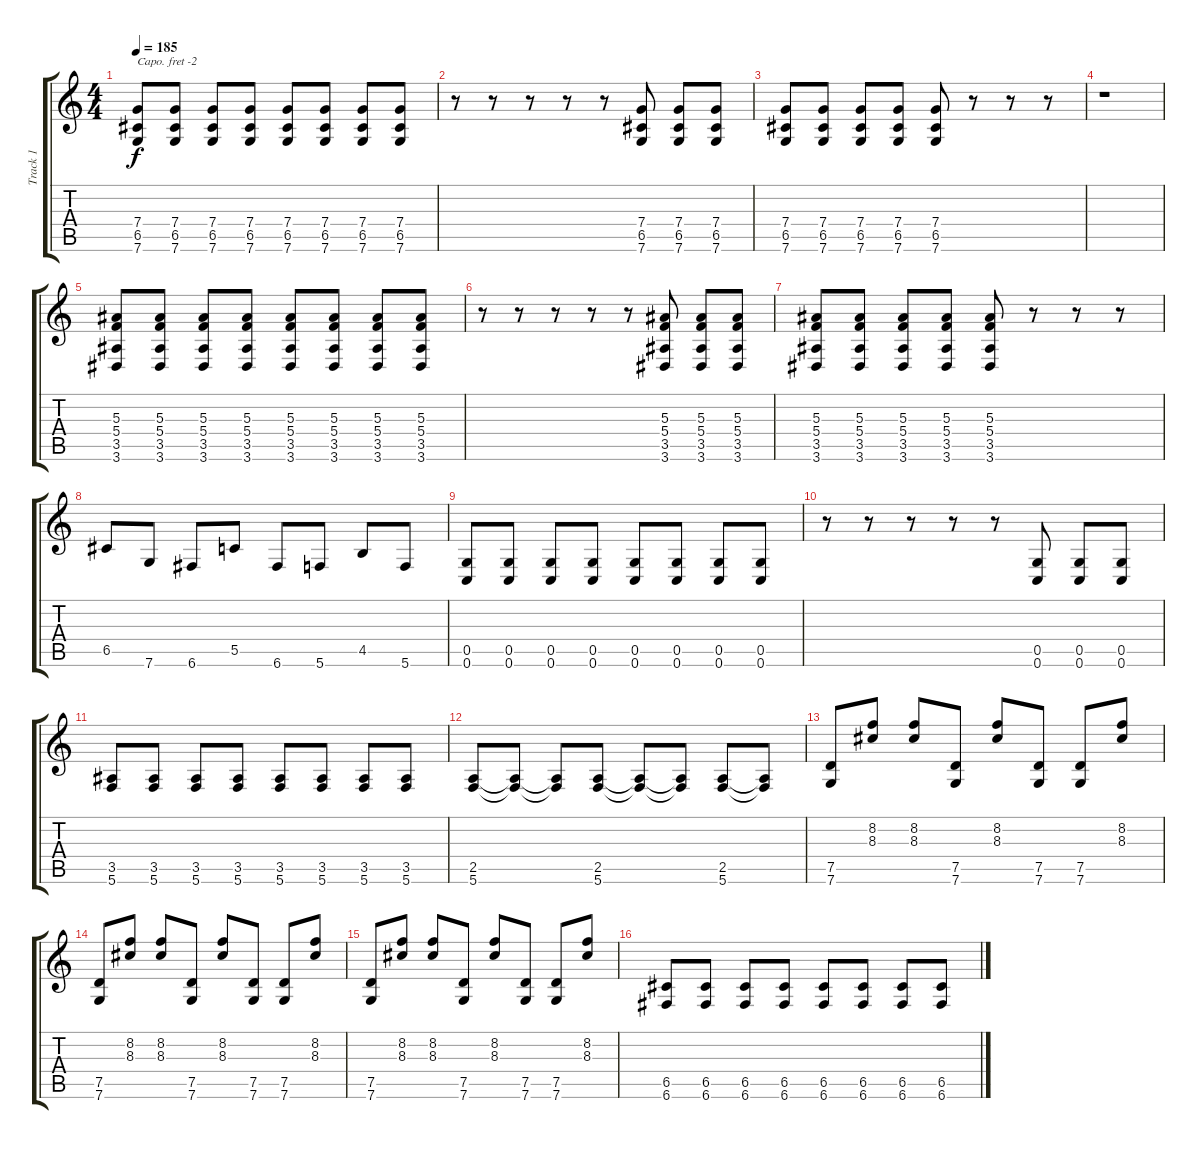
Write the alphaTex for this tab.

\track ("Track 1" "Track 1") {instrument distortionguitar}
\staff {score tabs}
\capo -2
\tuning (E4 B3 G3 D3 A2 D2) {hide}
\ts (4 4)
\tempo 185
\clef g2
\ks c
(7.4 6.5 7.6).8{dy f} (7.4 6.5 7.6).8 (7.4 6.5 7.6).8 (7.4 6.5 7.6).8 (7.4 6.5 7.6).8 (7.4 6.5 7.6).8 (7.4 6.5 7.6).8 (7.4 6.5 7.6).8 |
r.8 r.8 r.8 r.8 r.8 (7.4 6.5 7.6).8 (7.4 6.5 7.6).8 (7.4 6.5 7.6).8 |
(7.4 6.5 7.6).8 (7.4 6.5 7.6).8 (7.4 6.5 7.6).8 (7.4 6.5 7.6).8 (7.4 6.5 7.6).8 r.8 r.8 r.8 |
r.1 |
(5.3 5.4 3.5 3.6).8 (5.3 5.4 3.5 3.6).8 (5.3 5.4 3.5 3.6).8 (5.3 5.4 3.5 3.6).8 (5.3 5.4 3.5 3.6).8 (5.3 5.4 3.5 3.6).8 (5.3 5.4 3.5 3.6).8 (5.3 5.4 3.5 3.6).8 |
r.8 r.8 r.8 r.8 r.8 (5.3 5.4 3.5 3.6).8 (5.3 5.4 3.5 3.6).8 (5.3 5.4 3.5 3.6).8 |
(5.3 5.4 3.5 3.6).8 (5.3 5.4 3.5 3.6).8 (5.3 5.4 3.5 3.6).8 (5.3 5.4 3.5 3.6).8 (5.3 5.4 3.5 3.6).8 r.8 r.8 r.8 |
6.5.8 7.6.8 6.6.8 5.5.8 6.6.8 5.6.8 4.5.8 5.6.8 |
(0.5 0.6).8 (0.5 0.6).8 (0.5 0.6).8 (0.5 0.6).8 (0.5 0.6).8 (0.5 0.6).8 (0.5 0.6).8 (0.5 0.6).8 |
r.8 r.8 r.8 r.8 r.8 (0.5 0.6).8 (0.5 0.6).8 (0.5 0.6).8 |
(3.5 5.6).8 (3.5 5.6).8 (3.5 5.6).8 (3.5 5.6).8 (3.5 5.6).8 (3.5 5.6).8 (3.5 5.6).8 (3.5 5.6).8 |
(2.5 5.6).8 (2.5{t} 5.6{t}).8 (2.5{t} 5.6{t}).8 (2.5 5.6).8 (2.5{t} 5.6{t}).8 (2.5{t} 5.6{t}).8 (2.5 5.6).8 (2.5{t} 5.6{t}).8 |
(7.5 7.6).8 (8.2 8.3).8 (8.2 8.3).8 (7.5 7.6).8 (8.2 8.3).8 (7.5 7.6).8 (7.5 7.6).8 (8.2 8.3).8 |
(7.5 7.6).8 (8.2 8.3).8 (8.2 8.3).8 (7.5 7.6).8 (8.2 8.3).8 (7.5 7.6).8 (7.5 7.6).8 (8.2 8.3).8 |
(7.5 7.6).8 (8.2 8.3).8 (8.2 8.3).8 (7.5 7.6).8 (8.2 8.3).8 (7.5 7.6).8 (7.5 7.6).8 (8.2 8.3).8 |
(6.5 6.6).8 (6.5 6.6).8 (6.5 6.6).8 (6.5 6.6).8 (6.5 6.6).8 (6.5 6.6).8 (6.5 6.6).8 (6.5 6.6).8
